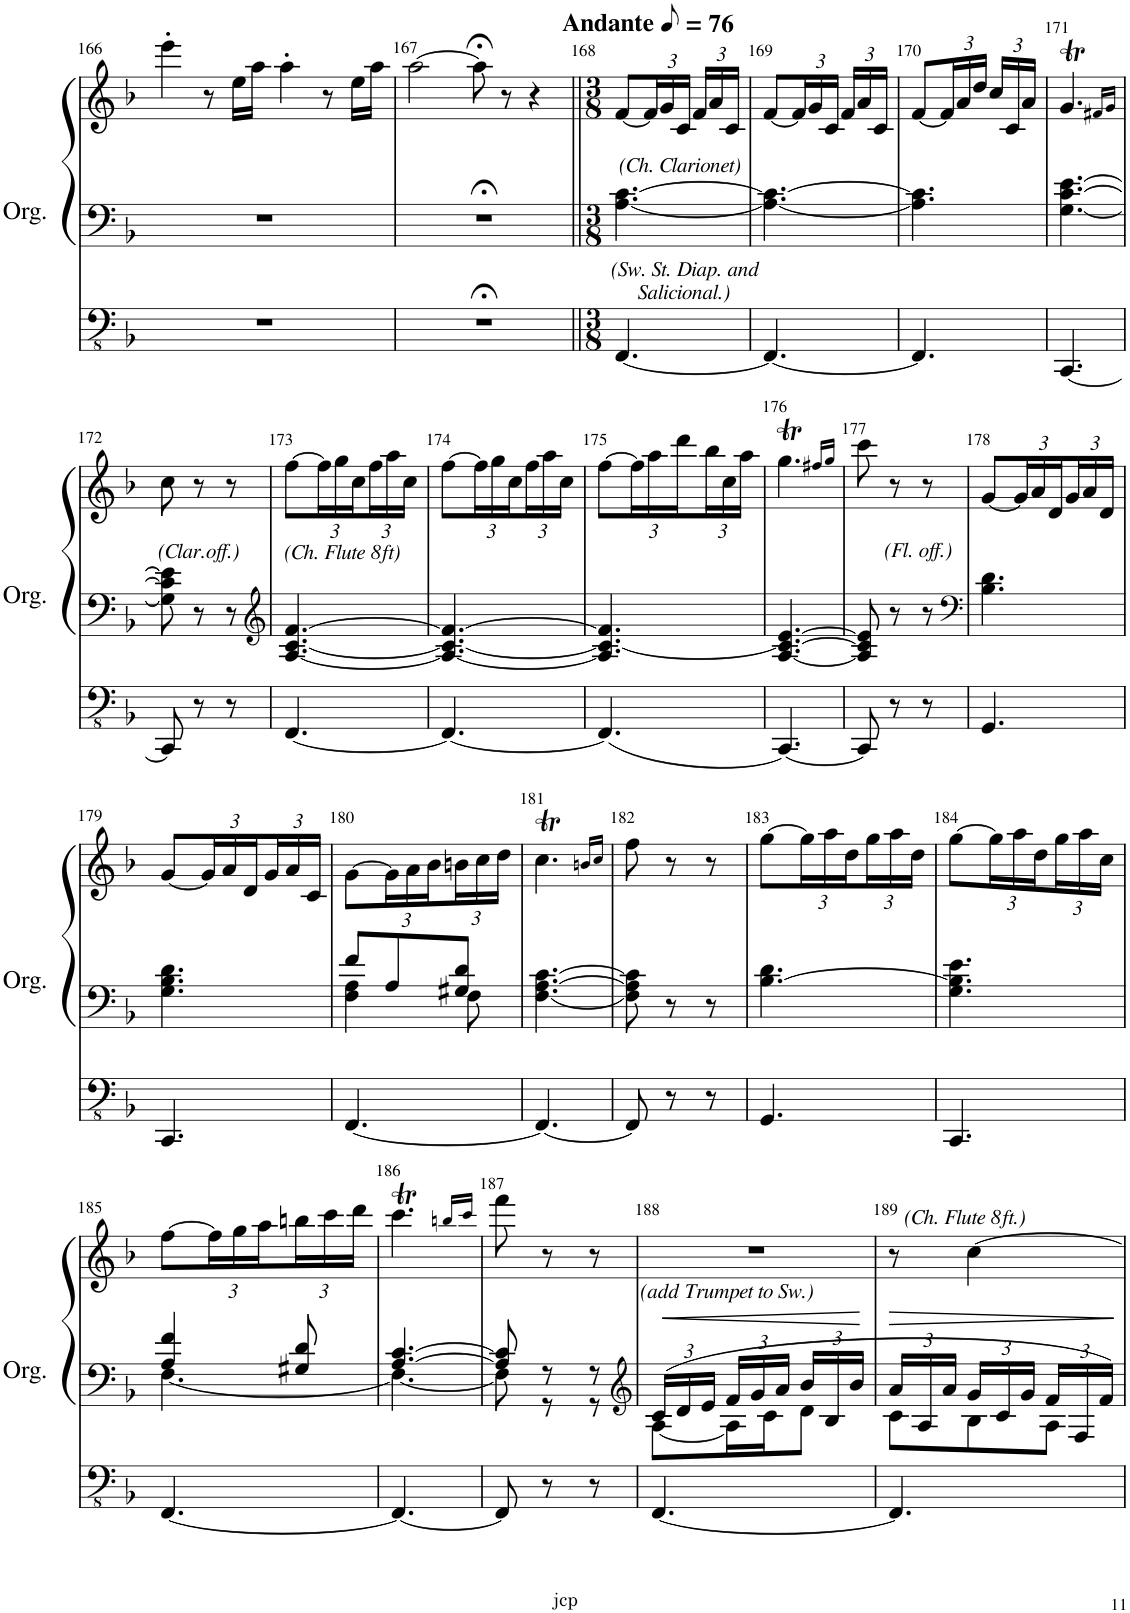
**kern	**kern	**kern
*part1	*part1	*part1
*staff3	*staff2	*staff1
*I"Orgue à tuyaux	*	*
*I'Org.	*	*
!!LO:PB:g=z
*clefFv4	*clefF4	*clefG2
*k[b-]	*k[b-]	*k[b-]
*M4/4	*M4/4	*M4/4
*met(c)	*met(c)	*met(c)
=166	=166	=166
1r	1r	4eee'\
.	.	8r
.	.	16ee\LL
.	.	16aa\JJ
.	.	4aa'\
.	.	8r
.	.	16ee\LL
.	.	16aa\JJ
=167	=167	=167
1r;<	1r;<	[2aa\
.	.	8aa;<\]
.	.	8r
.	.	4r
=168||	=168||	=168||
*M3/8	*M3/8	*M3/8
*	*	*MM38
!	!	!LO:TX:a:B:t=Andante
!	!	!LO:TX:b:i:t=(Ch. Clarionet)
!	!LO:TX:b:i:t=(Sw. St. Diap. and	!
!	!LO:TX:b:t=Salicional.)	!
[4.FFF/	[4.A\ [4.c\	[8f/L
*	*	*Xbrackettup
.	.	24f/L]
.	.	24g/
.	.	24c/JJ
.	.	24f/LL
.	.	24a/
.	.	24c/JJ
=169	=169	=169
4.FFF/_	4.A\_ 4.c\_	[8f/L
.	.	24f/L]
.	.	24g/
.	.	24c/JJ
.	.	24f/LL
.	.	24a/
.	.	24c/JJ
=170	=170	=170
4.FFF/]	4.A\] 4.c\]	[8f/L
.	.	24f/L]
.	.	24a/
.	.	24dd/JJ
.	.	24cc/LL
.	.	24c/
.	.	24a/JJ
=171	=171	=171
[4.CCC/	[4.G\ [4.c\ [4.e\	4.gT/
.	.	16qf#X/LL
.	.	16qg/JJ
!!LO:LB:g=z
=172	=172	=172
!	!	!LO:TX:b:i:t=(Clar.off.)
8CCC/]	8G\] 8c\] 8e\]	8cc\
8r	8r	8r
8r	8r	8r
=173	=173	=173
*	*clefG2	*
!	!	!LO:TX:b:i:t=(Ch. Flute 8ft)
[4.FFF/	[4.A/ [4.c/ [4.f/	[8ff\L
.	.	24ff\L]
.	.	24gg\
.	.	24cc\
.	.	24ff\
.	.	24aa\
.	.	24cc\JJ
=174	=174	=174
4.FFF/_	4.A/_ 4.c/_ 4.f/_	[8ff\L
.	.	24ff\L]
.	.	24gg\
.	.	24cc\
.	.	24ff\
.	.	24aa\
.	.	24cc\JJ
=175	=175	=175
4.FFF/]	4.A/] 4.c/_ 4.f/]	[8ff\L
.	.	24ff\L]
.	.	24aa\
.	.	24ddd\
.	.	24bb-\
.	.	24cc\
.	.	24aa\JJ
=176	=176	=176
[4.CCC/	[4.A/ 4.c/_ [4.e/	4.ggT\
.	.	16qff#X/LL
.	.	16qgg/JJ
=177	=177	=177
8CCC/]	8A/] 8c/] 8e/]	8ccc\
8r	8r	8r
!	!	!LO:TX:b:i:t=(Fl. off.)
8r	8r	8r
=178	=178	=178
*	*clefF4	*
4.GGG/	4.B-\ 4.d\	[8g/L
.	.	24g/L]
.	.	24a/
.	.	24d/
.	.	24g/
.	.	24a/
.	.	24d/JJ
!!LO:LB:g=z
=179	=179	=179
4.CCC/	4.G\ 4.B-\ 4.d\	[8g/L
.	.	24g/L]
.	.	24a/
.	.	24d/
.	.	24g/
.	.	24a/
.	.	24c/JJ
=180	=180	=180
*	*^	*
[4.FFF/	8f/L	4F\ 4A\	[8g\L
.	8A/	.	24g\L]
.	.	.	24a\
.	.	.	24b-\
.	8G#X/ 8d/J	8F\	24bn\
.	.	.	24cc\
.	.	.	24dd\JJ
*	*v	*v	*
=181	=181	=181
4.FFF/_	[4.F\ [4.A\ [4.c\	4.ccT\
.	.	16qbn/LL
.	.	16qcc/JJ
=182	=182	=182
8FFF/]	8F\] 8A\] 8c\]	8ff\
8r	8r	8r
8r	8r	8r
=183	=183	=183
4.GGG/	[>4.B-\ 4.d\	[8gg\L
.	.	24gg\L]
.	.	24aa\
.	.	24dd\
.	.	24gg\
.	.	24aa\
.	.	24dd\JJ
=184	=184	=184
4.CCC/	4.G\ 4.B-\] 4.e\	[8gg\L
.	.	24gg\L]
.	.	24aa\
.	.	24dd\
.	.	24gg\
.	.	24aa\
.	.	24cc\JJ
!!LO:LB:g=z
=185	=185	=185
*	*^	*
[4.FFF/	4A/ 4f/	[4.F\	[8ff\L
.	.	.	24ff\L]
.	.	.	24gg\
.	.	.	24aa\
.	8G#X/ 8d/	.	24bbn\
.	.	.	24ccc\
.	.	.	24ddd\JJ
=186	=186	=186	=186
4.FFF/_	[4.A/ [4.c/	4.F\_	4.cccT\
.	.	.	16qbbn/LL
.	.	.	16qccc/JJ
=187	=187	=187	=187
8FFF/]	8A/] 8c/]	8F\]	8fff\
8r	8r	8r	8r
8r	8r	8r	8r
=188	=188	=188	=188
*	*clefG2	*	*
*	*Xbrackettup	*	*
!	!LO:TX:a:i:t=(add Trumpet to Sw.)	!	!
[4.FFF/	24c/LL	[8A\L	4.r
.	24d/	.	.
.	24e/JJ	.	.
.	24f/LL	16A\L]	.
.	24g/	.	.
.	.	16c\J	.
.	24a/JJ	.	.
.	24b-/LL	8d\J	.
.	24B-/	.	.
.	24b-/JJ	.	.
=189	=189	=189	=189
!	!	!	!LO:TX:a:i:t=(Ch. Flute 8ft.)
4.FFF/]	24a/LL	8c\L	8r
.	24A/	.	.
.	24a/JJ	.	.
.	24g/LL	8B-\	[4cc\
.	24c/	.	.
.	24g/JJ	.	.
.	24f/LL	8A\J	.
.	24F/	.	.
.	24f/JJ	.	.
*	*v	*v	*
=	=	=
*-	*-	*-
